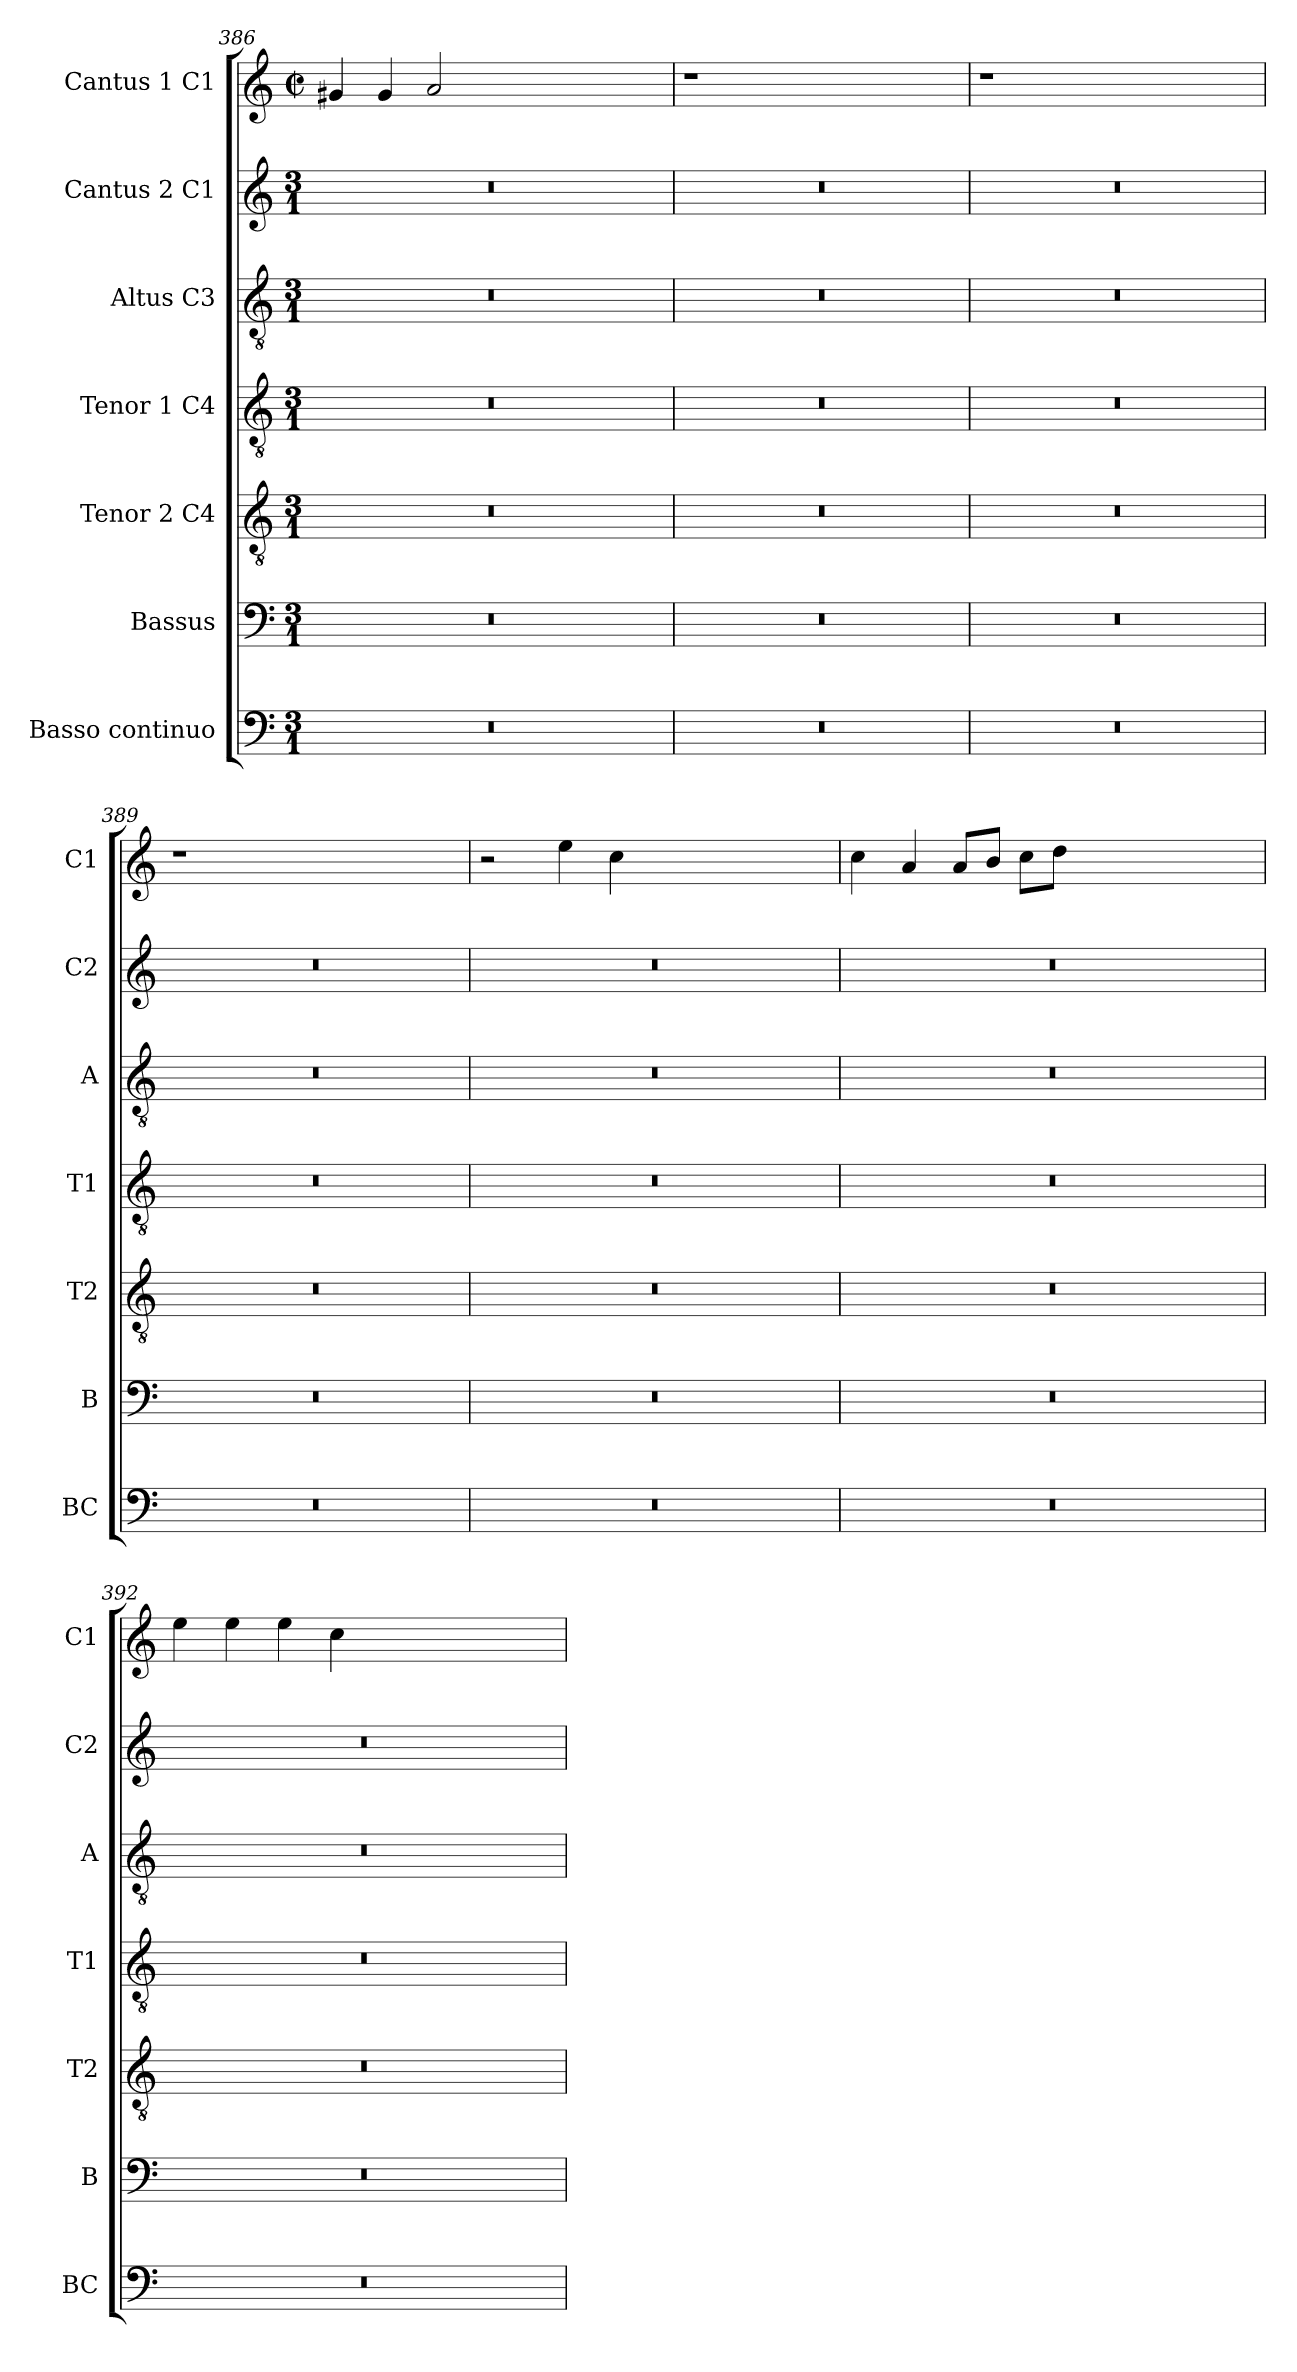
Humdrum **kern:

**kern	**kern	**kern	**kern	**kern	**kern	**kern
*part7	*part6	*part5	*part4	*part3	*part2	*part1
*staff7	*staff6	*staff5	*staff4	*staff3	*staff2	*staff1
*I"Basso continuo	*I"Bassus	*I"Tenor 2 C4	*I"Tenor 1 C4	*I"Altus C3	*I"Cantus 2 C1	*I"Cantus 1 C1
*I'BC	*I'B	*I'T2	*I'T1	*I'A	*I'C2	*I'C1
*clefF4	*clefF4	*clefGv2	*clefGv2	*clefGv2	*clefG2	*clefG2
*ITrd7c12	*	*	*	*	*	*
*k[]	*k[]	*k[]	*k[]	*k[]	*k[]	*k[]
*C:	*C:	*C:	*C:	*C:	*C:	*C:
*M3/1	*M3/1	*M3/1	*M3/1	*M3/1	*M3/1	*M2/2
*	*	*	*	*	*	*met(c|)
=386	=386	=386	=386	=386	=386	=386
0.r	0.r	0.r	0.r	0.r	0.r	4g#X/
.	.	.	.	.	.	4g#/
.	.	.	.	.	.	2a/
.	.	.	.	.	.	0ryy
=387	=387	=387	=387	=387	=387	=387
0.r	0.r	0.r	0.r	0.r	0.r	1r
.	.	.	.	.	.	0ryy
=388	=388	=388	=388	=388	=388	=388
0.r	0.r	0.r	0.r	0.r	0.r	1r
.	.	.	.	.	.	0ryy
=389	=389	=389	=389	=389	=389	=389
0.r	0.r	0.r	0.r	0.r	0.r	1r
.	.	.	.	.	.	0ryy
=390	=390	=390	=390	=390	=390	=390
0.r	0.r	0.r	0.r	0.r	0.r	2r
.	.	.	.	.	.	4ee\
.	.	.	.	.	.	4cc\
.	.	.	.	.	.	0ryy
!!LO:LB:g=z
=391	=391	=391	=391	=391	=391	=391
0.r	0.r	0.r	0.r	0.r	0.r	4cc\
.	.	.	.	.	.	4a/
.	.	.	.	.	.	8a/L
.	.	.	.	.	.	8b/J
.	.	.	.	.	.	8cc\L
.	.	.	.	.	.	8dd\J
.	.	.	.	.	.	0ryy
=392	=392	=392	=392	=392	=392	=392
0.r	0.r	0.r	0.r	0.r	0.r	4ee\
.	.	.	.	.	.	4ee\
.	.	.	.	.	.	4ee\
.	.	.	.	.	.	4cc\
.	.	.	.	.	.	0ryy
=	=	=	=	=	=	=
*-	*-	*-	*-	*-	*-	*-
